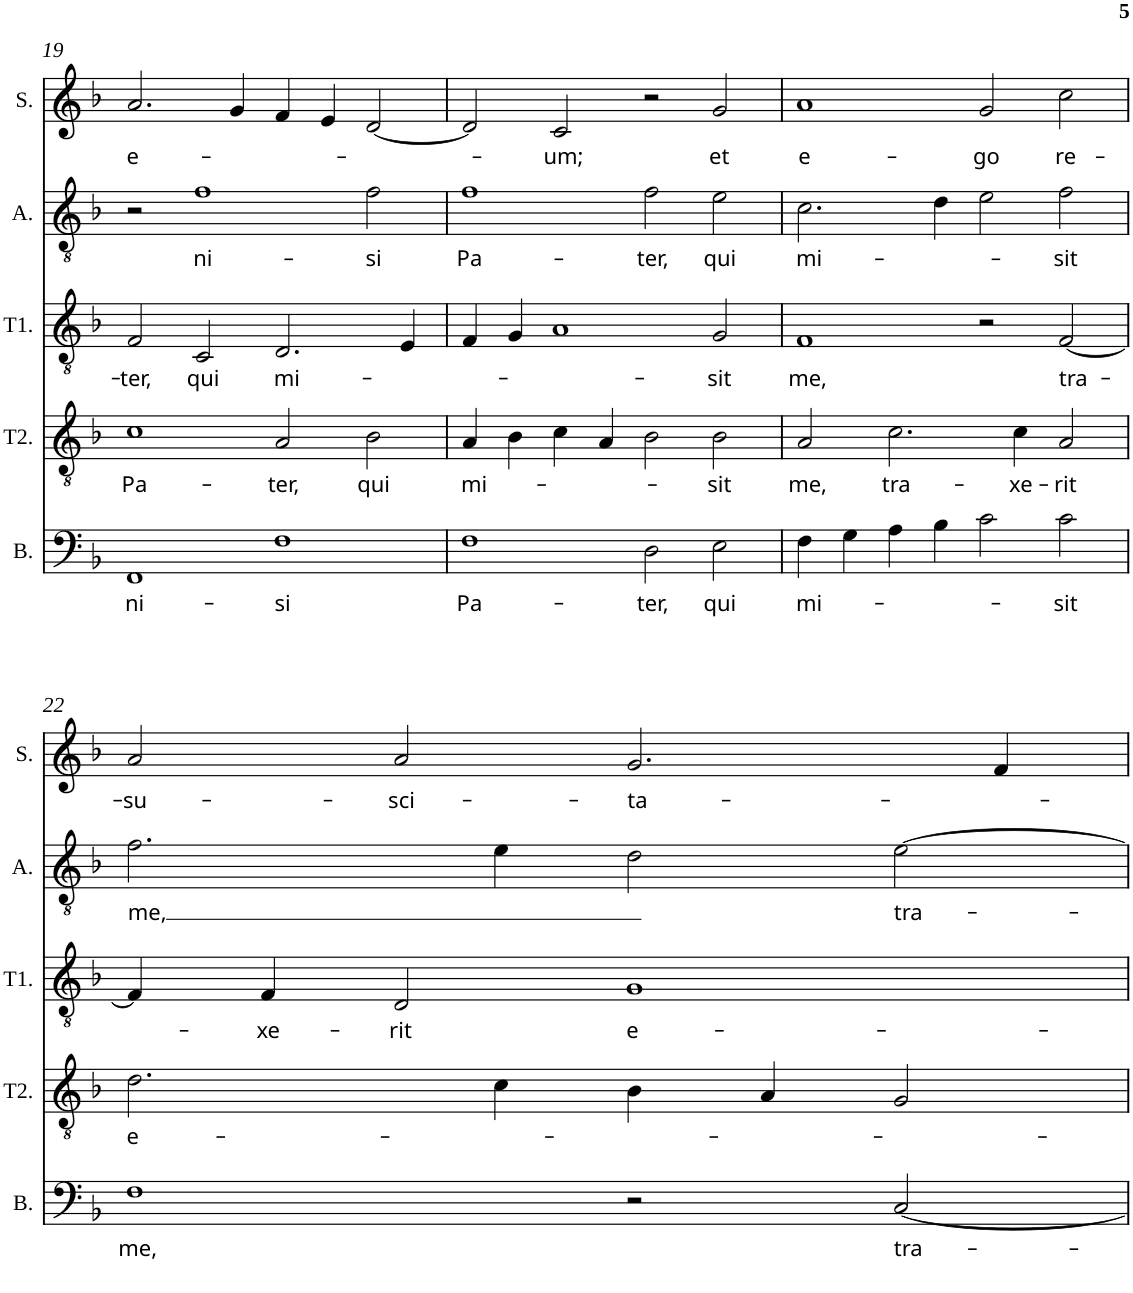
**kern	**text	**kern	**text	**kern	**text	**kern	**text	**kern	**text
*part5	*part5	*part4	*part4	*part3	*part3	*part2	*part2	*part1	*part1
*staff5	*staff5	*staff4	*staff4	*staff3	*staff3	*staff2	*staff2	*staff1	*staff1
*I"B.	*	*I"T2.	*	*I"T1.	*	*I"A.	*	*I"S.	*
*I'B.	*	*I'T2.	*	*I'T1.	*	*I'A.	*	*I'S.	*
!!LO:PB:g=z
*clefF4	*	*clefGv2	*	*clefGv2	*	*clefGv2	*	*clefG2	*
*k[b-]	*	*k[b-]	*	*k[b-]	*	*k[b-]	*	*k[b-]	*
*F:	*	*F:	*	*F:	*	*F:	*	*F:	*
*M4/2	*	*M4/2	*	*M4/2	*	*M4/2	*	*M4/2	*
=19	=19	=19	=19	=19	=19	=19	=19	=19	=19
!	!LO:LY:b	!	!LO:LY:b	!	!LO:LY:b	!	!	!	!LO:LY:b
1FF	ni-	1c	Pa-	2F/	-ter,	2r	.	2.a/	e-
!	!	!	!	!	!LO:LY:b	!	!LO:LY:b	!	!
.	.	.	.	2C/	qui	1f	ni-	.	.
.	.	.	.	.	.	.	.	4g/	.
!	!LO:LY:b	!	!LO:LY:b	!	!LO:LY:b	!	!	!	!
1F	-si	2A/	-ter,	2.D/	mi-	.	.	4f/	.
.	.	.	.	.	.	.	.	4e/	.
!	!	!	!LO:LY:b	!	!	!	!LO:LY:b	!	!
.	.	2B-\	qui	.	.	2f\	-si	[2d/	.
.	.	.	.	4E/	.	.	.	.	.
=20	=20	=20	=20	=20	=20	=20	=20	=20	=20
!	!LO:LY:b	!	!LO:LY:b	!	!	!	!LO:LY:b	!	!
1F	Pa-	4A/	mi-	4F/	.	1f	Pa-	2d/]	.
.	.	4B-\	.	4G/	.	.	.	.	.
!	!	!	!	!	!	!	!	!	!LO:LY:b
.	.	4c\	.	1A	.	.	.	2c/	-um;
.	.	4A/	.	.	.	.	.	.	.
!	!LO:LY:b	!	!	!	!	!	!LO:LY:b	!	!
2D\	-ter,	2B-\	.	.	.	2f\	-ter,	2r	.
!	!LO:LY:b	!	!LO:LY:b	!	!LO:LY:b	!	!LO:LY:b	!	!LO:LY:b
2E\	qui	2B-\	-sit	2G/	-sit	2e\	qui	2g/	et
=21	=21	=21	=21	=21	=21	=21	=21	=21	=21
!	!LO:LY:b	!	!LO:LY:b	!	!LO:LY:b	!	!LO:LY:b	!	!LO:LY:b
4F\	mi-	2A/	me,	1F	me,	2.c\	mi-	1a	e-
4G\	.	.	.	.	.	.	.	.	.
!	!	!	!LO:LY:b	!	!	!	!	!	!
4A\	.	2.c\	tra-	.	.	.	.	.	.
4B-\	.	.	.	.	.	4d\	.	.	.
!	!	!	!	!	!	!	!	!	!LO:LY:b
2c\	.	.	.	2r	.	2e\	.	2g/	-go
!	!	!	!LO:LY:b	!	!	!	!	!	!
.	.	4c\	-xe-	.	.	.	.	.	.
!	!LO:LY:b	!	!LO:LY:b	!	!LO:LY:b	!	!LO:LY:b	!	!LO:LY:b
2c\	-sit	2A/	-rit	[2F/	tra-	2f\	-sit	2cc\	re-
!!LO:LB:g=z
=22	=22	=22	=22	=22	=22	=22	=22	=22	=22
!	!LO:LY:b	!	!LO:LY:b	!	!	!	!LO:LY:b	!	!LO:LY:b
1F	me,	2.d\	e-	4F/]	.	2.f\	me,	2a/	-su-
!	!	!	!	!	!LO:LY:b	!	!	!	!
.	.	.	.	4F/	-xe-	.	.	.	.
!	!	!	!	!	!LO:LY:b	!	!	!	!LO:LY:b
.	.	.	.	2D/	-rit	.	.	2a/	-sci-
.	.	4c\	.	.	.	4e\	.	.	.
!	!	!	!	!	!LO:LY:b	!	!	!	!LO:LY:b
2r	.	4B-\	.	1G	e-	2d\	.	2.g/	-ta-
.	.	4A/	.	.	.	.	.	.	.
!	!LO:LY:b	!	!	!	!	!	!LO:LY:b	!	!
[2C/	tra-	2G/	.	.	.	[2e\	tra-	.	.
.	.	.	.	.	.	.	.	4f/	.
=	=	=	=	=	=	=	=	=	=
*-	*-	*-	*-	*-	*-	*-	*-	*-	*-
